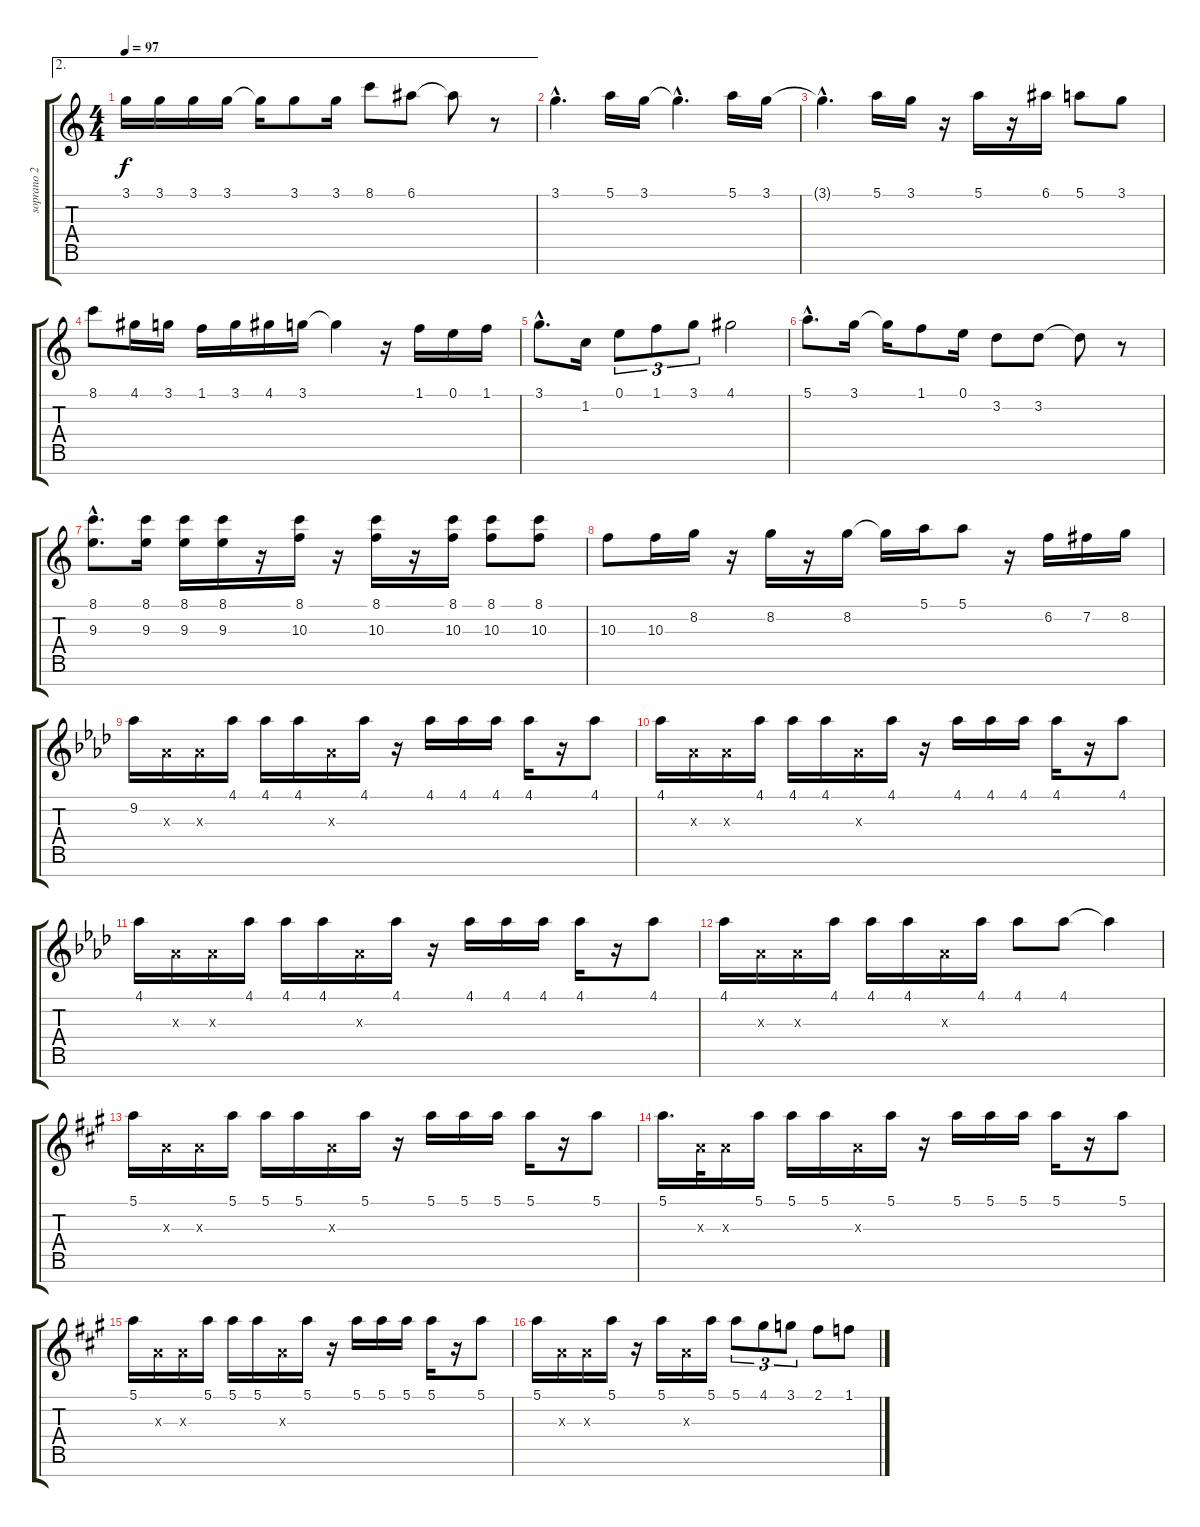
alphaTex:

\track ("soprano 2" "soprano 2") {instrument acousticguitarnylon}
\staff {score tabs}
\tuning (E4 B3 G3 D3 A2 E2 B1) {hide}
\ae 2
\ts (4 4)
\tempo 97
\clef g2
\ks c
3.1.16{dy f} 3.1.16 3.1.16 3.1.16 3.1{t}.16 3.1.8 3.1.16 8.1.8 6.1.8 6.1{t}.8 r.8 |
3.1{hac}.4{d} 5.1.16 3.1.16 3.1{hac t}.4{d} 5.1.16 3.1.16 |
3.1{hac t}.4{d} 5.1.16 3.1.16 r.16 5.1.16 r.16 6.1.16 5.1.8 3.1.8 |
8.1.8 4.1.16 3.1.16 1.1.16 3.1.16 4.1.16 3.1.16 3.1{t}.4 r.16 1.1.16 0.1.16 1.1.16 |
3.1{hac}.8{d} 1.2.16 0.1.8{tu (3 2)} 1.1.8{tu (3 2)} 3.1.8{tu (3 2)} 4.1.2 |
5.1{hac}.8{d} 3.1.16 3.1{t}.16 1.1.8 0.1.16 3.2.8 3.2.8 3.2{t}.8 r.8 |
(8.1{hac} 9.3{hac}).8{d} (8.1 9.3).16 (8.1 9.3).16 (8.1 9.3).16 r.16 (8.1 10.3).16 r.16 (8.1 10.3).16 r.16 (8.1 10.3).16 (8.1 10.3).8 (8.1 10.3).8 |
10.3.8 10.3.16 8.2.16 r.16 8.2.16 r.16 8.2.16 8.2{t}.16 5.1.16 5.1.8 r.16 6.2.16 7.2.16 8.2.16 |
\ks ab
9.2.16 1.3{x}.16 1.3{x}.16 4.1.16 4.1.16 4.1.16 1.3{x}.16 4.1.16 r.16 4.1.16 4.1.16 4.1.16 4.1.16 r.16 4.1.8 |
4.1.16 1.3{x}.16 1.3{x}.16 4.1.16 4.1.16 4.1.16 1.3{x}.16 4.1.16 r.16 4.1.16 4.1.16 4.1.16 4.1.16 r.16 4.1.8 |
4.1.16 1.3{x}.16 1.3{x}.16 4.1.16 4.1.16 4.1.16 1.3{x}.16 4.1.16 r.16 4.1.16 4.1.16 4.1.16 4.1.16 r.16 4.1.8 |
4.1.16 1.3{x}.16 1.3{x}.16 4.1.16 4.1.16 4.1.16 1.3{x}.16 4.1.16 4.1.8 4.1.8 4.1{t}.4 |
\ks a
5.1.16 2.3{x}.16 2.3{x}.16 5.1.16 5.1.16 5.1.16 2.3{x}.16 5.1.16 r.16 5.1.16 5.1.16 5.1.16 5.1.16 r.16 5.1.8 |
5.1.16{d} 2.3{x}.32 2.3{x}.16 5.1.16 5.1.16 5.1.16 2.3{x}.16 5.1.16 r.16 5.1.16 5.1.16 5.1.16 5.1.16 r.16 5.1.8 |
5.1.16 2.3{x}.16 2.3{x}.16 5.1.16 5.1.16 5.1.16 2.3{x}.16 5.1.16 r.16 5.1.16 5.1.16 5.1.16 5.1.16 r.16 5.1.8 |
5.1.16 2.3{x}.16 2.3{x}.16 5.1.16 r.16 5.1.16 2.3{x}.16 5.1.16 5.1.8{tu (3 2)} 4.1.8{tu (3 2)} 3.1.8{tu (3 2)} 2.1.8 1.1.8
